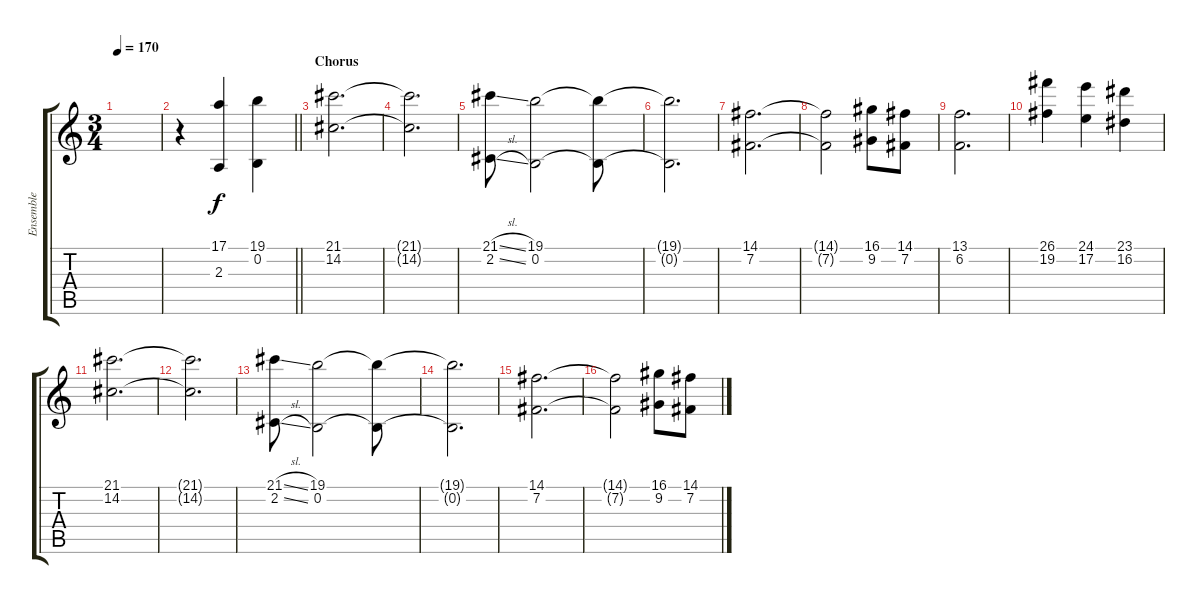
\track ("Ensemble" "Ensemble") {instrument stringensemble1}
\staff {score tabs}
\tuning (E4 B3 G3 D3 A2 E2) {hide}
\ts (3 4)
\tempo 170
\clef g2
\ks c
|
\barLineRight lightlight
r.4 (17.1 2.3).4 (19.1 0.2).4 |
\section ("" "Chorus")
(21.1 14.2).2{d} |
(21.1{t} 14.2{t}).2{d} |
(21.1{sl} 2.2{sl}).8 (19.1 0.2).2 (19.1{t} 0.2{t}).8 |
(19.1{t} 0.2{t}).2{d} |
(14.1 7.2).2{d} |
(14.1{t} 7.2{t}).2 (16.1 9.2).8 (14.1 7.2).8 |
(13.1 6.2).2{d} |
(26.1 19.2).4 (24.1 17.2).4 (23.1 16.2).4 |
(21.1 14.2).2{d} |
(21.1{t} 14.2{t}).2{d} |
(21.1{sl} 2.2{sl}).8 (19.1 0.2).2 (19.1{t} 0.2{t}).8 |
(19.1{t} 0.2{t}).2{d} |
(14.1 7.2).2{d} |
(14.1{t} 7.2{t}).2 (16.1 9.2).8 (14.1 7.2).8
